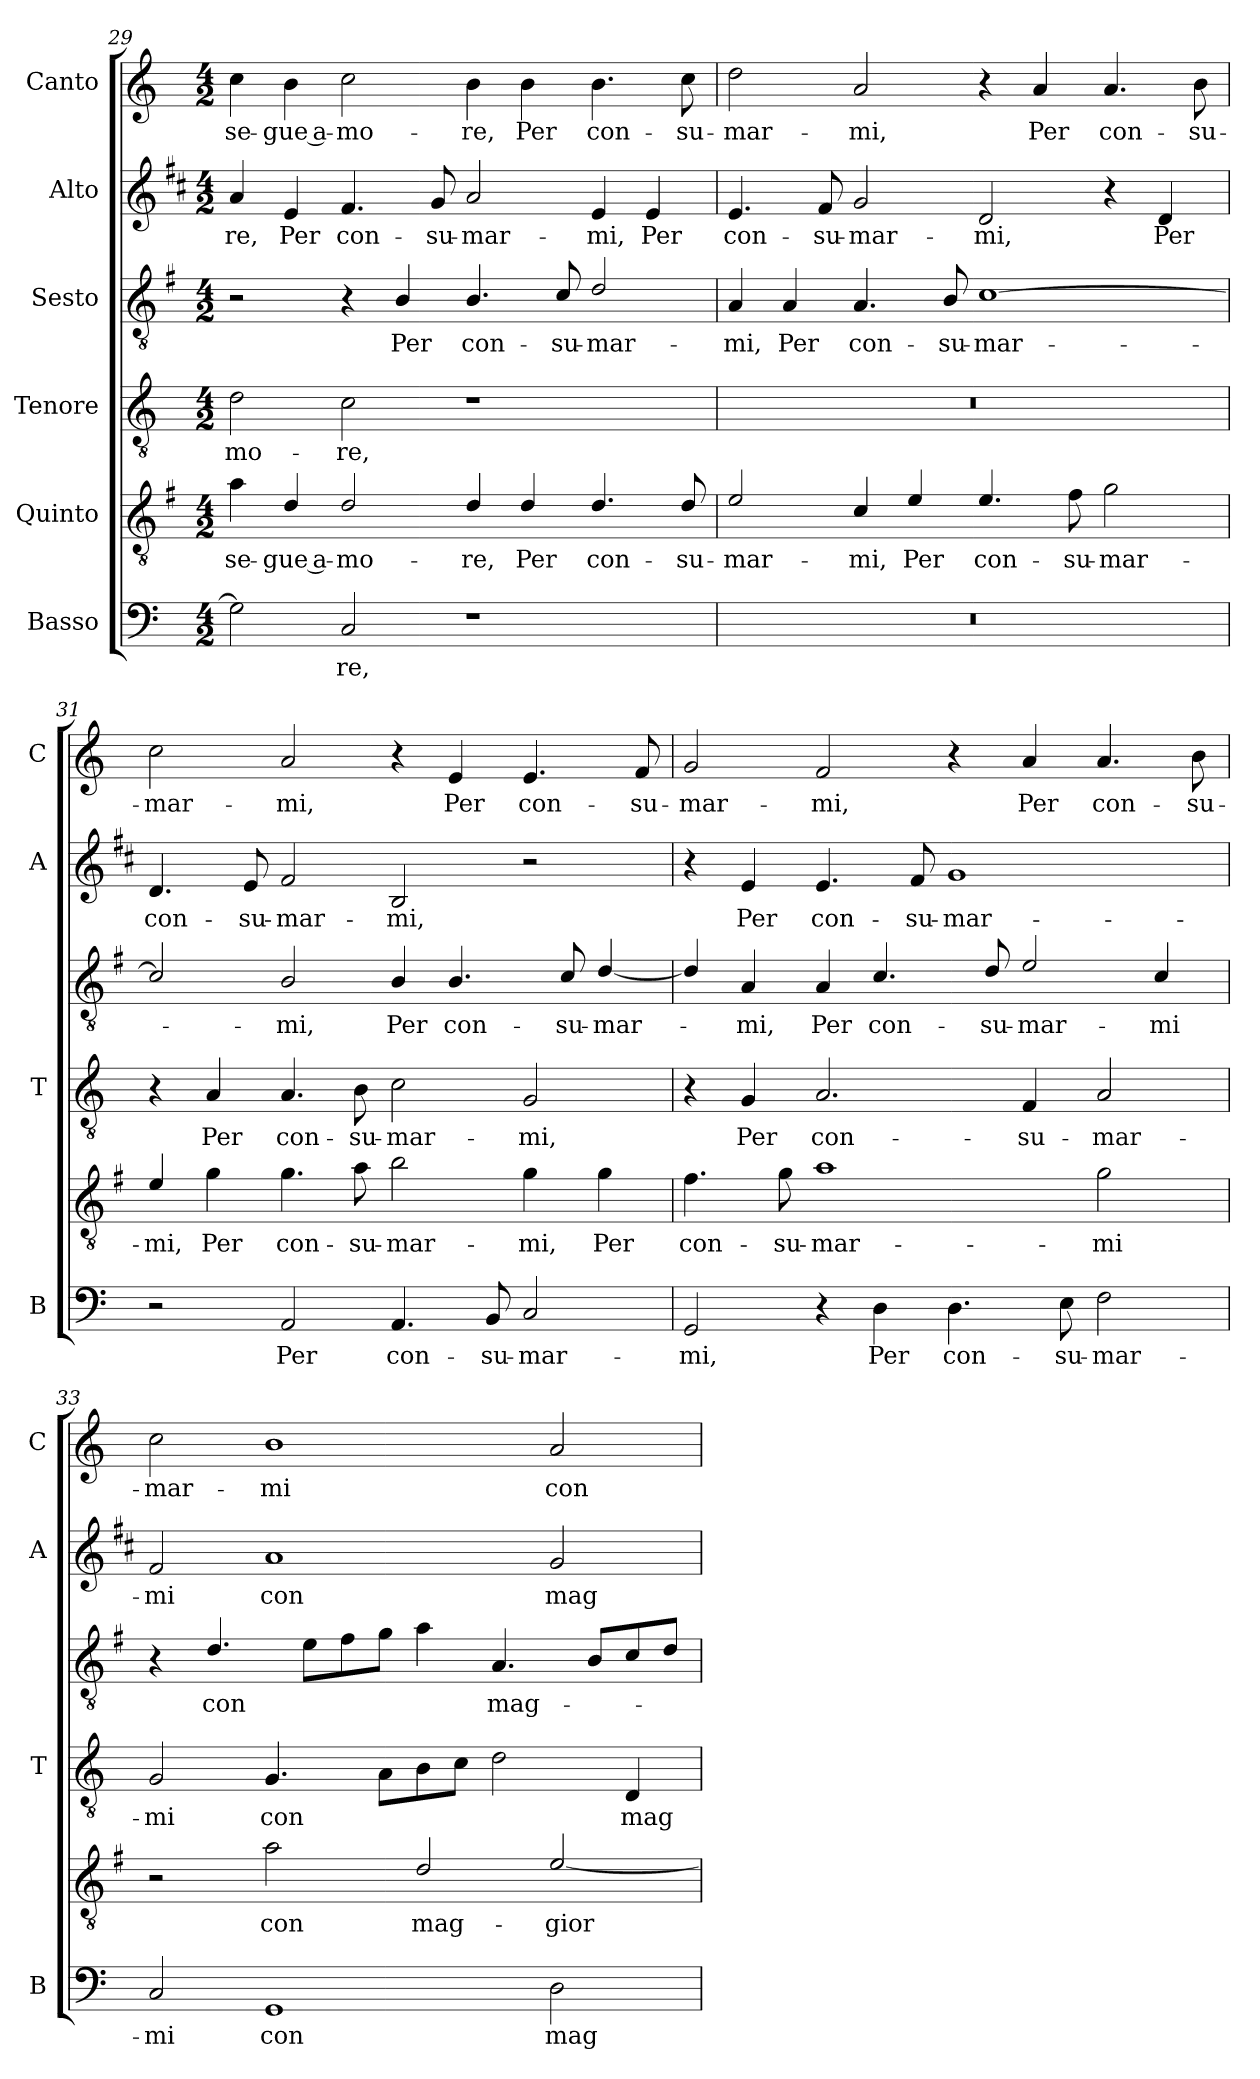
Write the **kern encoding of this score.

**kern	**text	**kern	**text	**kern	**text	**kern	**text	**kern	**text	**kern	**text
*part6	*part6	*part5	*part5	*part4	*part4	*part3	*part3	*part2	*part2	*part1	*part1
*staff6	*staff6	*staff5	*staff5	*staff4	*staff4	*staff3	*staff3	*staff2	*staff2	*staff1	*staff1
*I"Basso	*	*I"Quinto	*	*I"Tenore	*	*I"Sesto	*	*I"Alto	*	*I"Canto	*
*I'B	*	*	*	*I'T	*	*	*	*I'A	*	*I'C	*
!!LO:PB:g=z
*clefF4	*	*clefGv2	*	*clefGv2	*	*clefGv2	*	*clefG2	*	*clefG2	*
*	*	*ITrd4c7	*	*	*	*ITrd4c7	*	*ITrd1c2	*	*	*
*k[]	*	*k[]	*	*k[]	*	*k[]	*	*k[]	*	*k[]	*
*C:	*	*C:	*	*C:	*	*C:	*	*C:	*	*C:	*
*M4/2	*	*M4/2	*	*M4/2	*	*M4/2	*	*M4/2	*	*M4/2	*
=29	=29	=29	=29	=29	=29	=29	=29	=29	=29	=29	=29
!	!	!	!LO:LY:b	!	!LO:LY:b	!	!	!	!LO:LY:b	!	!LO:LY:b
2G\]	.	4d\	se-	2d\	-mo-	2r	.	4g/	-re,	4cc\	se-
!	!	!	!LO:LY:b	!	!	!	!	!	!LO:LY:b	!	!LO:LY:b
.	.	4G/	-gue a-	.	.	.	.	4d/	Per	4b\	-gue a-
!	!LO:LY:b	!	!LO:LY:b	!	!LO:LY:b	!	!	!	!LO:LY:b	!	!LO:LY:b
2C/	-re,	2G/	-mo-	2c\	-re,	4r	.	4.e/	con-	2cc\	-mo-
!	!	!	!	!	!	!	!LO:LY:b	!	!	!	!
.	.	.	.	.	.	4E/	Per	.	.	.	.
!	!	!	!	!	!	!	!	!	!LO:LY:b	!	!
.	.	.	.	.	.	.	.	8f/	-su-	.	.
!	!	!	!LO:LY:b	!	!	!	!LO:LY:b	!	!LO:LY:b	!	!LO:LY:b
1r	.	4G/	-re,	1r	.	4.E/	con-	2g/	-mar-	4b\	-re,
!	!	!	!LO:LY:b	!	!	!	!	!	!	!	!LO:LY:b
.	.	4G/	Per	.	.	.	.	.	.	4b\	Per
!	!	!	!	!	!	!	!LO:LY:b	!	!	!	!
.	.	.	.	.	.	8F/	-su-	.	.	.	.
!	!	!	!LO:LY:b	!	!	!	!LO:LY:b	!	!LO:LY:b	!	!LO:LY:b
.	.	4.G/	con-	.	.	2G/	-mar-	4d/	-mi,	4.b\	con-
!	!	!	!	!	!	!	!	!	!LO:LY:b	!	!
.	.	.	.	.	.	.	.	4d/	Per	.	.
!	!	!	!LO:LY:b	!	!	!	!	!	!	!	!LO:LY:b
.	.	8G/	-su-	.	.	.	.	.	.	8cc\	-su-
=30	=30	=30	=30	=30	=30	=30	=30	=30	=30	=30	=30
!	!	!	!LO:LY:b	!	!	!	!LO:LY:b	!	!LO:LY:b	!	!LO:LY:b
0r	.	2A/	-mar-	0r	.	4D/	-mi,	4.d/	con-	2dd\	-mar-
!	!	!	!	!	!	!	!LO:LY:b	!	!	!	!
.	.	.	.	.	.	4D/	Per	.	.	.	.
!	!	!	!	!	!	!	!	!	!LO:LY:b	!	!
.	.	.	.	.	.	.	.	8e/	-su-	.	.
!	!	!	!LO:LY:b	!	!	!	!LO:LY:b	!	!LO:LY:b	!	!LO:LY:b
.	.	4F/	-mi,	.	.	4.D/	con-	2f/	-mar-	2a/	-mi,
!	!	!	!LO:LY:b	!	!	!	!	!	!	!	!
.	.	4A/	Per	.	.	.	.	.	.	.	.
!	!	!	!	!	!	!	!LO:LY:b	!	!	!	!
.	.	.	.	.	.	8E/	-su-	.	.	.	.
!	!	!	!LO:LY:b	!	!	!	!LO:LY:b	!	!LO:LY:b	!	!
.	.	4.A/	con-	.	.	[1F	-mar-	2c/	-mi,	4r	.
!	!	!	!	!	!	!	!	!	!	!	!LO:LY:b
.	.	.	.	.	.	.	.	.	.	4a/	Per
!	!	!	!LO:LY:b	!	!	!	!	!	!	!	!
.	.	8B\	-su-	.	.	.	.	.	.	.	.
!	!	!	!LO:LY:b	!	!	!	!	!	!	!	!LO:LY:b
.	.	2c\	-mar-	.	.	.	.	4r	.	4.a/	con-
!	!	!	!	!	!	!	!	!	!LO:LY:b	!	!
.	.	.	.	.	.	.	.	4c/	Per	.	.
!	!	!	!	!	!	!	!	!	!	!	!LO:LY:b
.	.	.	.	.	.	.	.	.	.	8b\	-su-
=31	=31	=31	=31	=31	=31	=31	=31	=31	=31	=31	=31
!	!	!	!LO:LY:b	!	!	!	!	!	!LO:LY:b	!	!LO:LY:b
2r	.	4A/	-mi,	4r	.	2F/]	.	4.c/	con-	2cc\	-mar-
!	!	!	!LO:LY:b	!	!LO:LY:b	!	!	!	!	!	!
.	.	4c\	Per	4A/	Per	.	.	.	.	.	.
!	!	!	!	!	!	!	!	!	!LO:LY:b	!	!
.	.	.	.	.	.	.	.	8d/	-su-	.	.
!	!LO:LY:b	!	!LO:LY:b	!	!LO:LY:b	!	!LO:LY:b	!	!LO:LY:b	!	!LO:LY:b
2AA/	Per	4.c\	con-	4.A/	con-	2E/	-mi,	2e/	-mar-	2a/	-mi,
!	!	!	!LO:LY:b	!	!LO:LY:b	!	!	!	!	!	!
.	.	8d\	-su-	8B\	-su-	.	.	.	.	.	.
!	!LO:LY:b	!	!LO:LY:b	!	!LO:LY:b	!	!LO:LY:b	!	!LO:LY:b	!	!
4.AA/	con-	2e\	-mar-	2c\	-mar-	4E/	Per	2A/	-mi,	4r	.
!	!	!	!	!	!	!	!LO:LY:b	!	!	!	!LO:LY:b
.	.	.	.	.	.	4.E/	con-	.	.	4e/	Per
!	!LO:LY:b	!	!	!	!	!	!	!	!	!	!
8BB/	-su-	.	.	.	.	.	.	.	.	.	.
!	!LO:LY:b	!	!LO:LY:b	!	!LO:LY:b	!	!	!	!	!	!LO:LY:b
2C/	-mar-	4c\	-mi,	2G/	-mi,	.	.	2r	.	4.e/	con-
!	!	!	!	!	!	!	!LO:LY:b	!	!	!	!
.	.	.	.	.	.	8F/	-su-	.	.	.	.
!	!	!	!LO:LY:b	!	!	!	!LO:LY:b	!	!	!	!
.	.	4c\	Per	.	.	[4G/	-mar-	.	.	.	.
!	!	!	!	!	!	!	!	!	!	!	!LO:LY:b
.	.	.	.	.	.	.	.	.	.	8f/	-su-
!!LO:LB:g=z
=32	=32	=32	=32	=32	=32	=32	=32	=32	=32	=32	=32
!	!LO:LY:b	!	!LO:LY:b	!	!	!	!	!	!	!	!LO:LY:b
2GG/	-mi,	4.B\	con-	4r	.	4G/]	.	4r	.	2g/	-mar-
!	!	!	!	!	!LO:LY:b	!	!LO:LY:b	!	!LO:LY:b	!	!
.	.	.	.	4G/	Per	4D/	-mi,	4d/	Per	.	.
!	!	!	!LO:LY:b	!	!	!	!	!	!	!	!
.	.	8c\	-su-	.	.	.	.	.	.	.	.
!	!	!	!LO:LY:b	!	!LO:LY:b	!	!LO:LY:b	!	!LO:LY:b	!	!LO:LY:b
4r	.	1d	-mar-	2.A/	con-	4D/	Per	4.d/	con-	2f/	-mi,
!	!LO:LY:b	!	!	!	!	!	!LO:LY:b	!	!	!	!
4D\	Per	.	.	.	.	4.F/	con-	.	.	.	.
!	!	!	!	!	!	!	!	!	!LO:LY:b	!	!
.	.	.	.	.	.	.	.	8e/	-su-	.	.
!	!LO:LY:b	!	!	!	!	!	!	!	!LO:LY:b	!	!
4.D\	con-	.	.	.	.	.	.	1f	-mar-	4r	.
!	!	!	!	!	!	!	!LO:LY:b	!	!	!	!
.	.	.	.	.	.	8G/	-su-	.	.	.	.
!	!	!	!	!	!LO:LY:b	!	!LO:LY:b	!	!	!	!LO:LY:b
.	.	.	.	4F/	-su-	2A/	-mar-	.	.	4a/	Per
!	!LO:LY:b	!	!	!	!	!	!	!	!	!	!
8E\	-su-	.	.	.	.	.	.	.	.	.	.
!	!LO:LY:b	!	!LO:LY:b	!	!LO:LY:b	!	!	!	!	!	!LO:LY:b
2F\	-mar-	2c\	-mi	2A/	-mar-	.	.	.	.	4.a/	con-
!	!	!	!	!	!	!	!LO:LY:b	!	!	!	!
.	.	.	.	.	.	4F/	-mi	.	.	.	.
!	!	!	!	!	!	!	!	!	!	!	!LO:LY:b
.	.	.	.	.	.	.	.	.	.	8b\	-su-
=33	=33	=33	=33	=33	=33	=33	=33	=33	=33	=33	=33
!	!LO:LY:b	!	!	!	!LO:LY:b	!	!	!	!LO:LY:b	!	!LO:LY:b
2C/	-mi	2r	.	2G/	-mi	4r	.	2e/	-mi	2cc\	-mar-
!	!	!	!	!	!	!	!LO:LY:b	!	!	!	!
.	.	.	.	.	.	4.G/	con	.	.	.	.
!	!LO:LY:b	!	!LO:LY:b	!	!LO:LY:b	!	!	!	!LO:LY:b	!	!LO:LY:b
1GG	con	2d\	con	4.G/	con	.	.	1g	con	1b	-mi
.	.	.	.	.	.	8A\L	.	.	.	.	.
.	.	.	.	.	.	8B\	.	.	.	.	.
.	.	.	.	8A\L	.	8c\J	.	.	.	.	.
!	!	!	!LO:LY:b	!	!	!	!	!	!	!	!
.	.	2G/	mag-	8B\	.	4d\	.	.	.	.	.
.	.	.	.	8c\J	.	.	.	.	.	.	.
!	!	!	!	!	!	!	!LO:LY:b	!	!	!	!
.	.	.	.	2d\	.	4.D/	mag-	.	.	.	.
!	!LO:LY:b	!	!LO:LY:b	!	!	!	!	!	!LO:LY:b	!	!LO:LY:b
2D\	mag-	[2A/	-gior	.	.	.	.	2f/	mag-	2a/	con
.	.	.	.	.	.	8E/L	.	.	.	.	.
!	!	!	!	!	!LO:LY:b	!	!	!	!	!	!
.	.	.	.	4D/	mag-	8F/	.	.	.	.	.
.	.	.	.	.	.	8G/J	.	.	.	.	.
=	=	=	=	=	=	=	=	=	=	=	=
*-	*-	*-	*-	*-	*-	*-	*-	*-	*-	*-	*-
